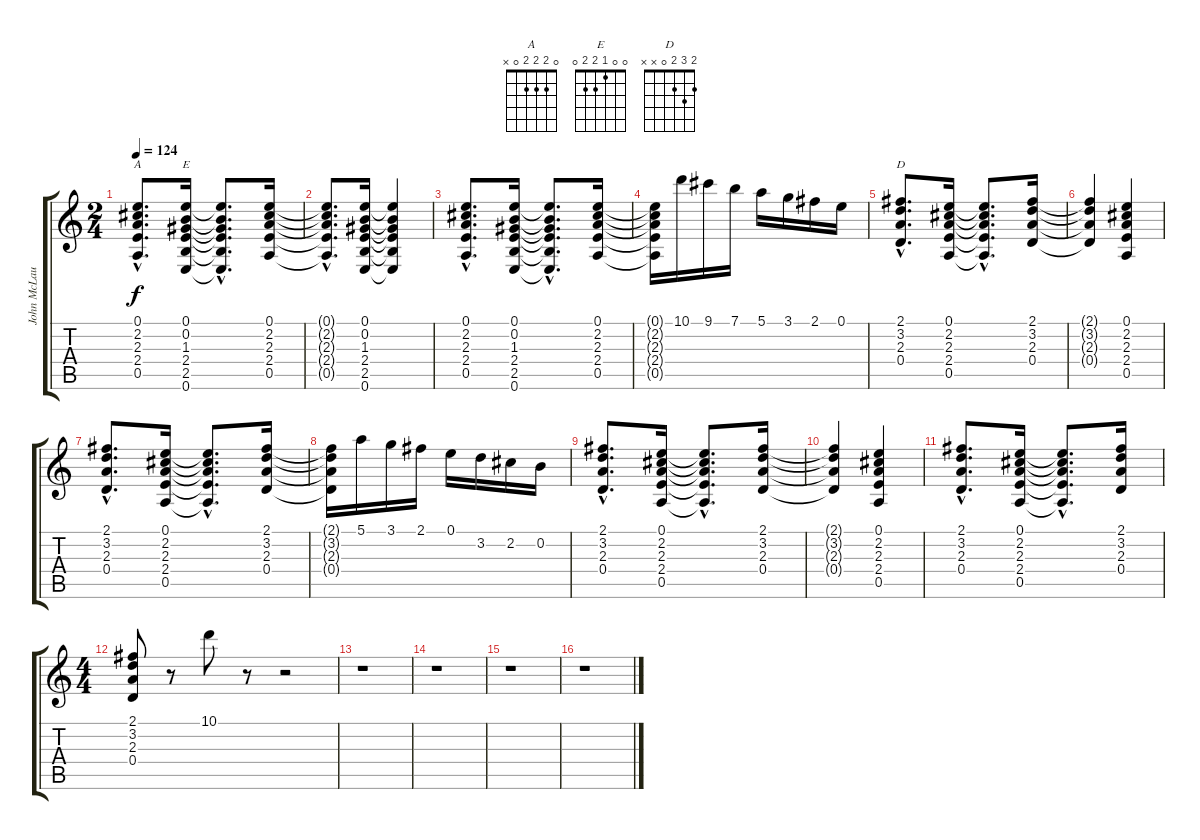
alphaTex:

\track ("John McLaughlin" "John McLau") {instrument acousticguitarnylon}
\staff {score tabs}
\tuning (E4 B3 G3 D3 A2 E2) {hide}
\chord ("A" 0 2 2 2 0 x)
\chord ("E" 0 0 1 2 2 0)
\chord ("D" 2 3 2 0 x x)
\ts (2 4)
\tempo 124
\clef g2
\ks c
(0.1{hac} 2.2{hac} 2.3{hac} 2.4{hac} 0.5{hac}).8{d ch "A" dy f} (0.1 0.2 1.3 2.4 2.5 0.6).16{ch "E"} (0.1{hac t} 0.2{hac t} 1.3{hac t} 2.4{hac t} 2.5{hac t} 0.6{hac t}).8{d} (0.1 2.2 2.3 2.4 0.5).16 |
(0.1{hac t} 2.2{hac t} 2.3{hac t} 2.4{hac t} 0.5{hac t}).8{d} (0.1 0.2 1.3 2.4 2.5 0.6).16 (0.1{t} 0.2{t} 1.3{t} 2.4{t} 2.5{t} 0.6{t}).4 |
(0.1{hac} 2.2{hac} 2.3{hac} 2.4{hac} 0.5{hac}).8{d} (0.1 0.2 1.3 2.4 2.5 0.6).16 (0.1{hac t} 0.2{hac t} 1.3{hac t} 2.4{hac t} 2.5{hac t} 0.6{hac t}).8{d} (0.1 2.2 2.3 2.4 0.5).16 |
(0.1{t} 2.2{t} 2.3{t} 2.4{t} 0.5{t}).16 10.1.16 9.1.16 7.1.16 5.1.16 3.1.16 2.1.16 0.1.16 |
(2.1{hac} 3.2{hac} 2.3{hac} 0.4{hac}).8{d ch "D"} (0.1 2.2 2.3 2.4 0.5).16 (0.1{hac t} 2.2{hac t} 2.3{hac t} 2.4{hac t} 0.5{hac t}).8{d} (2.1 3.2 2.3 0.4).16 |
(2.1{t} 3.2{t} 2.3{t} 0.4{t}).4 (0.1 2.2 2.3 2.4 0.5).4 |
(2.1{hac} 3.2{hac} 2.3{hac} 0.4{hac}).8{d} (0.1 2.2 2.3 2.4 0.5).16 (0.1{hac t} 2.2{hac t} 2.3{hac t} 2.4{hac t} 0.5{hac t}).8{d} (2.1 3.2 2.3 0.4).16 |
(2.1{t} 3.2{t} 2.3{t} 0.4{t}).16 5.1.16 3.1.16 2.1.16 0.1.16 3.2.16 2.2.16 0.2.16 |
(2.1{hac} 3.2{hac} 2.3{hac} 0.4{hac}).8{d} (0.1 2.2 2.3 2.4 0.5).16 (0.1{hac t} 2.2{hac t} 2.3{hac t} 2.4{hac t} 0.5{hac t}).8{d} (2.1 3.2 2.3 0.4).16 |
(2.1{t} 3.2{t} 2.3{t} 0.4{t}).4 (0.1 2.2 2.3 2.4 0.5).4 |
(2.1{hac} 3.2{hac} 2.3{hac} 0.4{hac}).8{d} (0.1 2.2 2.3 2.4 0.5).16 (0.1{hac t} 2.2{hac t} 2.3{hac t} 2.4{hac t} 0.5{hac t}).8{d} (2.1 3.2 2.3 0.4).16 |
\ts (4 4)
(2.1 3.2 2.3 0.4).8 r.8 10.1.8 r.8 r.2 |
r.1 |
r.1 |
r.1 |
r.1
